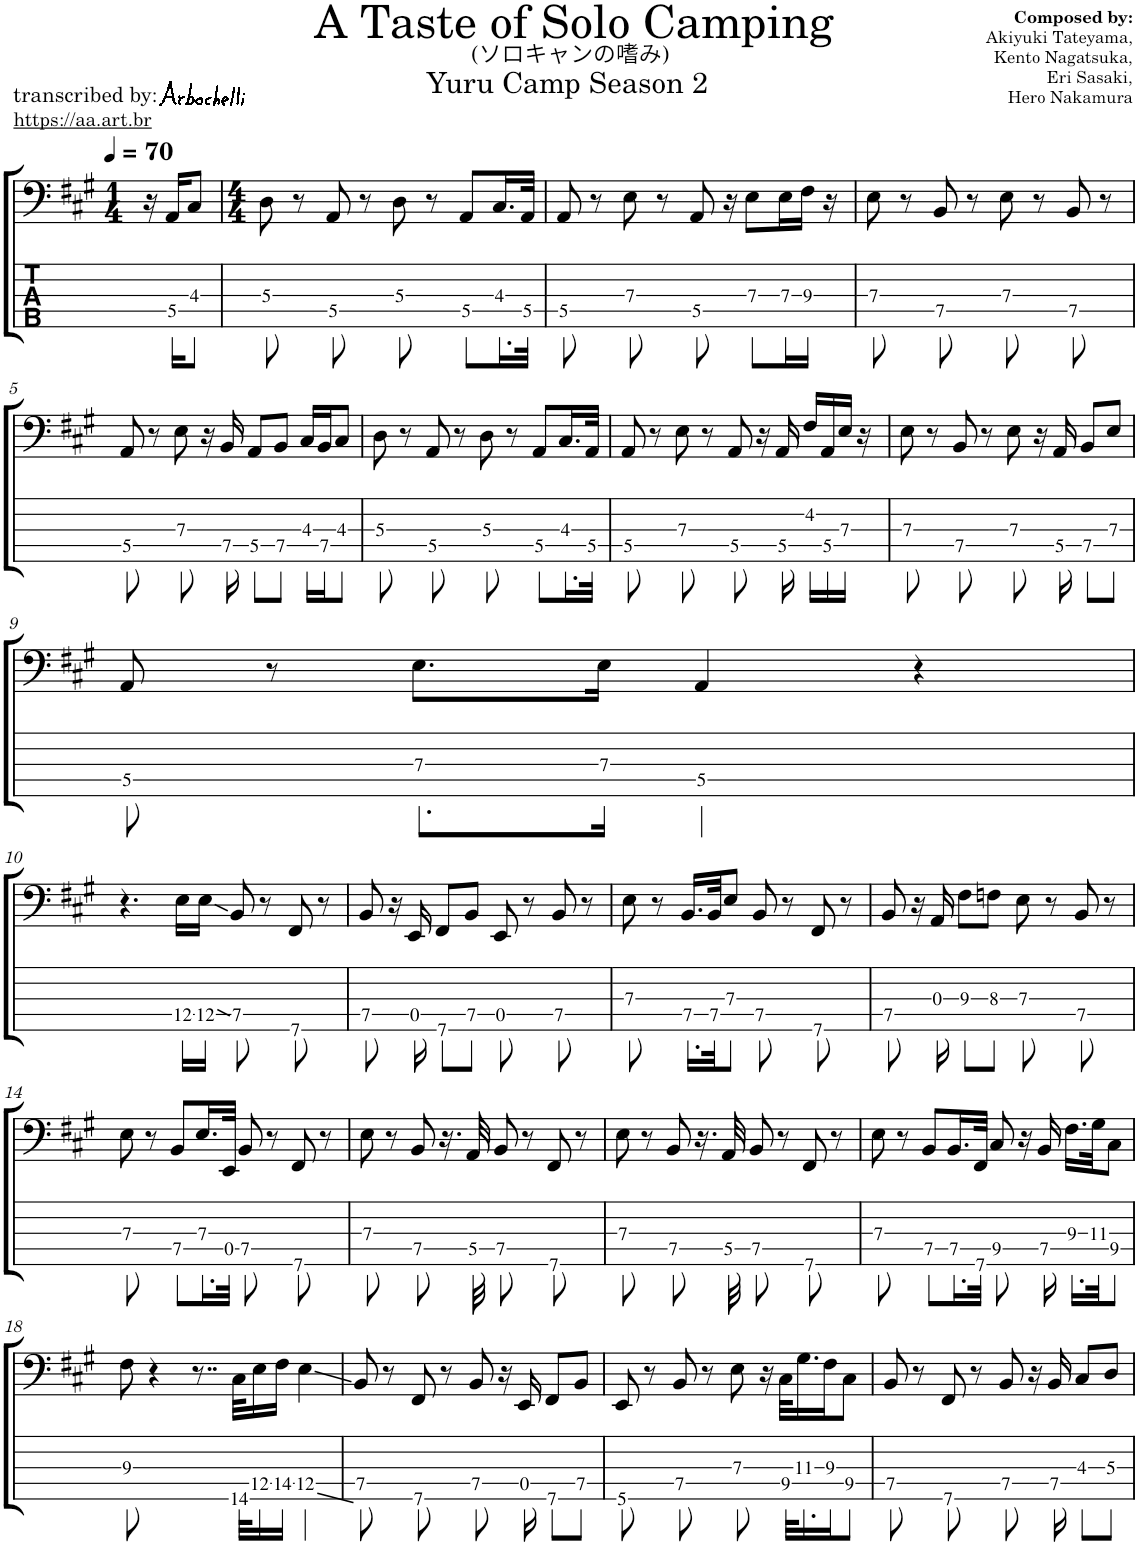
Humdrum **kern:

**kern	**kern
*part1	*part1
*staff2	*staff1
*I"5-str. Electric Bass	*
*I'El. B.	*
*stria5	*
*	*clefF4
*Trd7c12	*Trd7c12
*k[f#c#g#]	*k[f#c#g#]
*M1/4	*M1/4
*MM70	*MM70
=1	=1
16r	16r
16AA\KL	16AA/KL
8C#\J	8C#/J
=2	=2
*M4/4	*M4/4
8D\	8D\
8r	8r
8AA\	8AA/
8r	8r
8D\	8D\
8r	8r
8AA\L	8AA/L
16.C#\L	16.C#/L
32AA\JJk	32AA/JJk
=3	=3
8AA\	8AA/
8r	8r
8E\	8E\
8r	8r
8AA\	8AA/
16r	16r
8E\L	8E\L
16E\L	16E\L
16F#\JJ	16F#\JJ
16r	16r
=4	=4
8E\	8E\
8r	8r
8BB\	8BB/
8r	8r
8E\	8E\
8r	8r
8BB\	8BB/
8r	8r
!!LO:LB:g=z
=5	=5
8AA\	8AA/
8r	8r
8E\	8E\
16r	16r
16BB\	16BB/
8AA\L	8AA/L
8BB\J	8BB/J
16C#\LL	16C#/LL
16BB\J	16BB/J
8C#\J	8C#/J
=6	=6
8D\	8D\
8r	8r
8AA\	8AA/
8r	8r
8D\	8D\
8r	8r
8AA\L	8AA/L
16.C#\L	16.C#/L
32AA\JJk	32AA/JJk
=7	=7
8AA\	8AA/
8r	8r
8E\	8E\
8r	8r
8AA\	8AA/
16r	16r
16AA\	16AA/
16F#\LL	16F#/LL
16AA\	16AA/
16E\JJ	16E/JJ
16r	16r
=8	=8
8E\	8E\
8r	8r
8BB\	8BB/
8r	8r
8E\	8E\
16r	16r
16AA\	16AA/
8BB\L	8BB/L
8E\J	8E/J
!!LO:LB:g=z
=9	=9
8AA\	8AA/
8r	8r
8.E\L	8.E\L
16E\Jk	16E\Jk
4AA\	4AA/
4r	4r
!!LO:LB:g=z
=10	=10
4.r	4.r
16E\LL	16E\LL
16E\JJ	16E\JJ
8BB\	8BB/
8r	8r
8FF#\	8FF#/
8r	8r
=11	=11
8BB\	8BB/
16r	16r
16EE\	16EE/
8FF#\L	8FF#/L
8BB\J	8BB/J
8EE\	8EE/
8r	8r
8BB\	8BB/
8r	8r
=12	=12
8E\	8E\
8r	8r
16.BB\LL	16.BB/LL
32BB\JK	32BB/JK
8E\J	8E/J
8BB\	8BB/
8r	8r
8FF#\	8FF#/
8r	8r
=13	=13
8BB\	8BB/
16r	16r
16AA\	16AA/
8F#\L	8F#\L
8F\J	8Fn\J
8E\	8E\
8r	8r
8BB\	8BB/
8r	8r
!!LO:LB:g=z
=14	=14
8E\	8E\
8r	8r
8BB\L	8BB/L
16.E\L	16.E/L
32EE\JJk	32EE/JJk
8BB\	8BB/
8r	8r
8FF#\	8FF#/
8r	8r
=15	=15
8E\	8E\
8r	8r
8BB\	8BB/
16.r	16.r
32AA\	32AA/
8BB\	8BB/
8r	8r
8FF#\	8FF#/
8r	8r
=16	=16
8E\	8E\
8r	8r
8BB\	8BB/
16.r	16.r
32AA\	32AA/
8BB\	8BB/
8r	8r
8FF#\	8FF#/
8r	8r
=17	=17
8E\	8E\
8r	8r
8BB\L	8BB/L
16.BB\L	16.BB/L
32FF#\JJk	32FF#/JJk
8C#\	8C#/
16r	16r
16BB\	16BB/
16.F#\LL	16.F#\LL
32G#X\JK	32G#\JK
8C#\J	8C#\J
!!LO:LB:g=z
=18	=18
8F#\	8F#\
4r	4r
8..r	8..r
32C#\KLL	32C#\KLL
16E\	16E\
16F#\JJ	16F#\JJ
4E\	4E\
=19	=19
8BB\	8BB/
8r	8r
8FF#\	8FF#/
8r	8r
8BB\	8BB/
16r	16r
16EE\	16EE/
8FF#\L	8FF#/L
8BB\J	8BB/J
=20	=20
8EE\	8EE/
8r	8r
8BB\	8BB/
8r	8r
8E\	8E\
16r	16r
32C#\KLL	32C#\KLL
16.G#\	16.G#\
16F#\J	16F#\J
8C#\J	8C#\J
=21	=21
8BB\	8BB/
8r	8r
8FF#\	8FF#/
8r	8r
8BB\	8BB/
16r	16r
16BB\	16BB/
8C#\L	8C#/L
8D\J	8D/J
=	=
*-	*-
